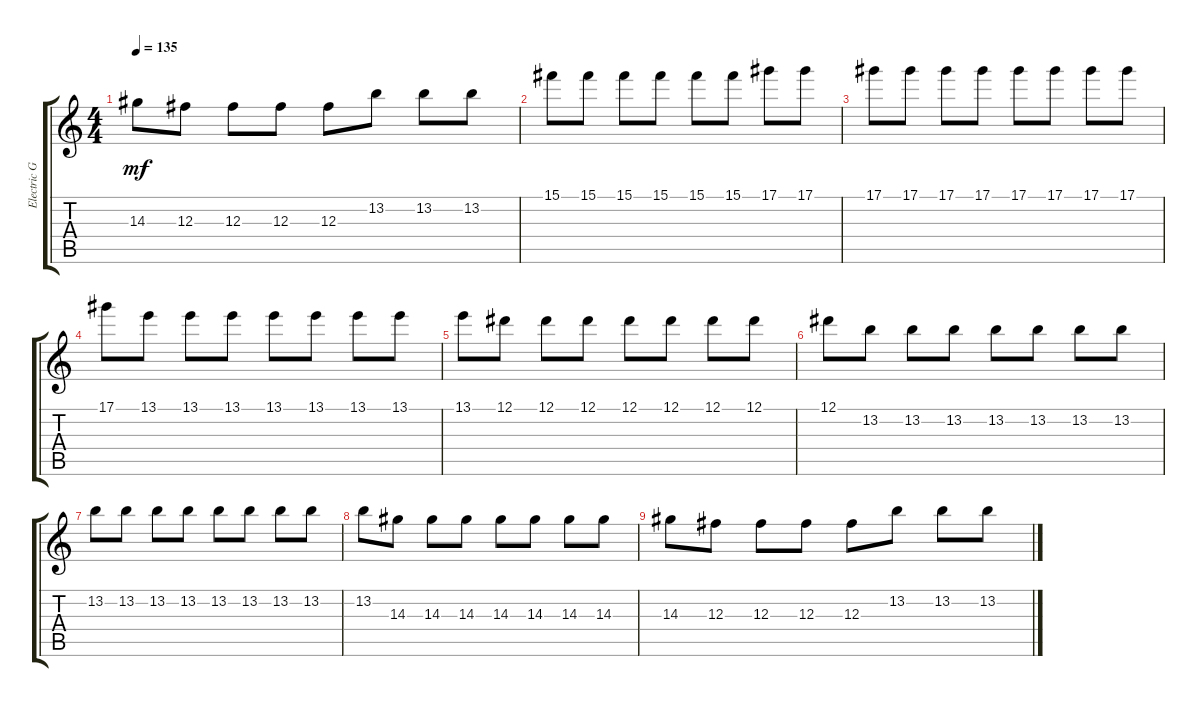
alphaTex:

\track ("Electric Guitar" "Electric G") {instrument overdrivenguitar}
\staff {score tabs}
\tuning (Eb4 Bb3 Gb3 Db3 Ab2 Db2) {hide}
\ts (4 4)
\tempo 135
\clef g2
\ks c
14.3.8{dy mf} 12.3.8 12.3.8 12.3.8 12.3.8 13.2.8 13.2.8 13.2.8 |
15.1.8 15.1.8 15.1.8 15.1.8 15.1.8 15.1.8 17.1.8 17.1.8 |
17.1.8 17.1.8 17.1.8 17.1.8 17.1.8 17.1.8 17.1.8 17.1.8 |
17.1.8 13.1.8 13.1.8 13.1.8 13.1.8 13.1.8 13.1.8 13.1.8 |
13.1.8 12.1.8 12.1.8 12.1.8 12.1.8 12.1.8 12.1.8 12.1.8 |
12.1.8 13.2.8 13.2.8 13.2.8 13.2.8 13.2.8 13.2.8 13.2.8 |
13.2.8 13.2.8 13.2.8 13.2.8 13.2.8 13.2.8 13.2.8 13.2.8 |
13.2.8 14.3.8 14.3.8 14.3.8 14.3.8 14.3.8 14.3.8 14.3.8 |
14.3.8 12.3.8 12.3.8 12.3.8 12.3.8 13.2.8 13.2.8 13.2.8
